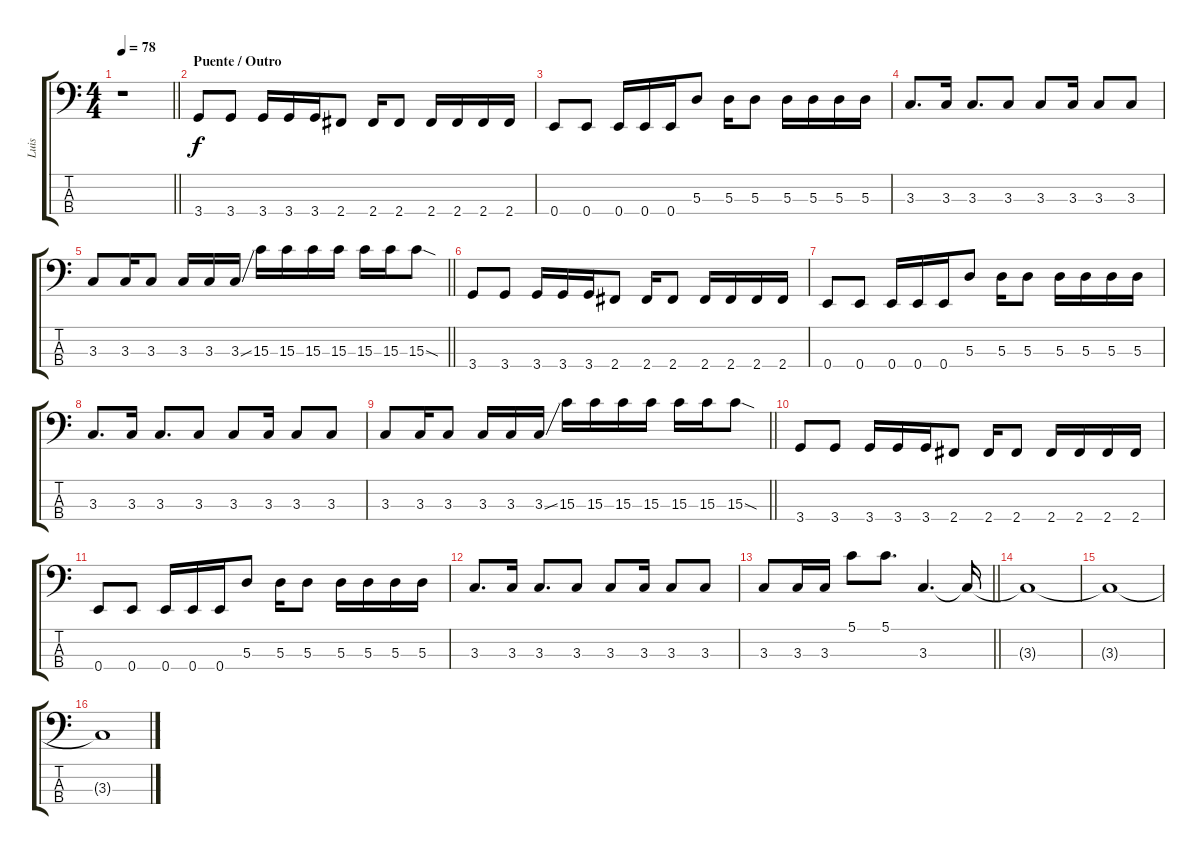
\track ("Luis" "Luis") {instrument electricbasspick}
\staff {score tabs}
\tuning (G2 D2 A1 E1) {hide}
\ts (4 4)
\tempo 78
\clef f4
\barLineRight lightlight
\ks c
r.1{dy f} |
\section ("" "Puente / Outro")
3.4.8 3.4.8 3.4.16 3.4.16 3.4.16 2.4.8 2.4.16 2.4.8 2.4.16 2.4.16 2.4.16 2.4.16 |
0.4.8 0.4.8 0.4.16 0.4.16 0.4.16 5.3.8 5.3.16 5.3.8 5.3.16 5.3.16 5.3.16 5.3.16 |
3.3.8{d} 3.3.16 3.3.8{d} 3.3.8 3.3.8 3.3.16 3.3.8 3.3.8 |
\barLineRight lightlight
3.3.8 3.3.16 3.3.8 3.3.16 3.3.16 3.3{ss}.16 15.3.16 15.3.16 15.3.16 15.3.16 15.3.16 15.3.16 15.3{sod}.8 |
3.4.8 3.4.8 3.4.16 3.4.16 3.4.16 2.4.8 2.4.16 2.4.8 2.4.16 2.4.16 2.4.16 2.4.16 |
0.4.8 0.4.8 0.4.16 0.4.16 0.4.16 5.3.8 5.3.16 5.3.8 5.3.16 5.3.16 5.3.16 5.3.16 |
3.3.8{d} 3.3.16 3.3.8{d} 3.3.8 3.3.8 3.3.16 3.3.8 3.3.8 |
\barLineRight lightlight
3.3.8 3.3.16 3.3.8 3.3.16 3.3.16 3.3{ss}.16 15.3.16 15.3.16 15.3.16 15.3.16 15.3.16 15.3.16 15.3{sod}.8 |
3.4.8 3.4.8 3.4.16 3.4.16 3.4.16 2.4.8 2.4.16 2.4.8 2.4.16 2.4.16 2.4.16 2.4.16 |
0.4.8 0.4.8 0.4.16 0.4.16 0.4.16 5.3.8 5.3.16 5.3.8 5.3.16 5.3.16 5.3.16 5.3.16 |
3.3.8{d} 3.3.16 3.3.8{d} 3.3.8 3.3.8 3.3.16 3.3.8 3.3.8 |
\barLineRight lightlight
3.3.8 3.3.16 3.3.16 5.1.8 5.1.8{d} 3.3.4{d volume 0} 3.3{t}.16 |
3.3{t}.1 |
3.3{t}.1 |
3.3{t}.1
